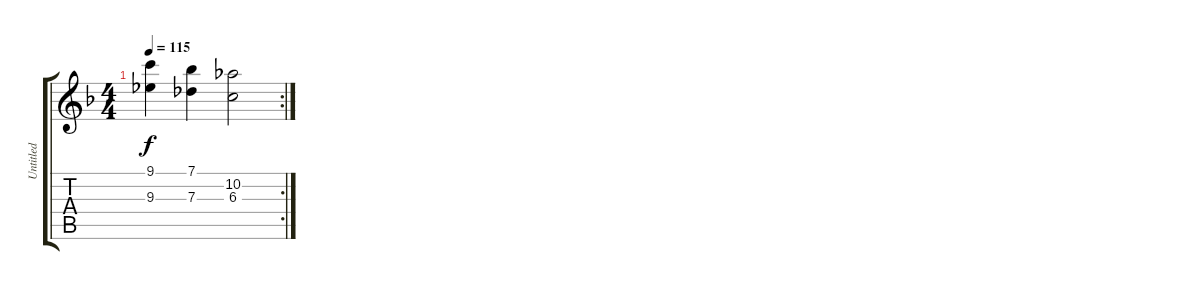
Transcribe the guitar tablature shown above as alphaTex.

\track ("Untitled" "Untitled") {instrument distortionguitar}
\staff {score tabs}
\tuning (Eb4 Bb3 Gb3 Db3 Ab2 Eb2) {hide}
\rc 2
\ts (4 4)
\tempo 115
\clef g2
\ks f
(9.1 9.3).4{dy f} (7.1 7.3).4 (10.2 6.3).2
